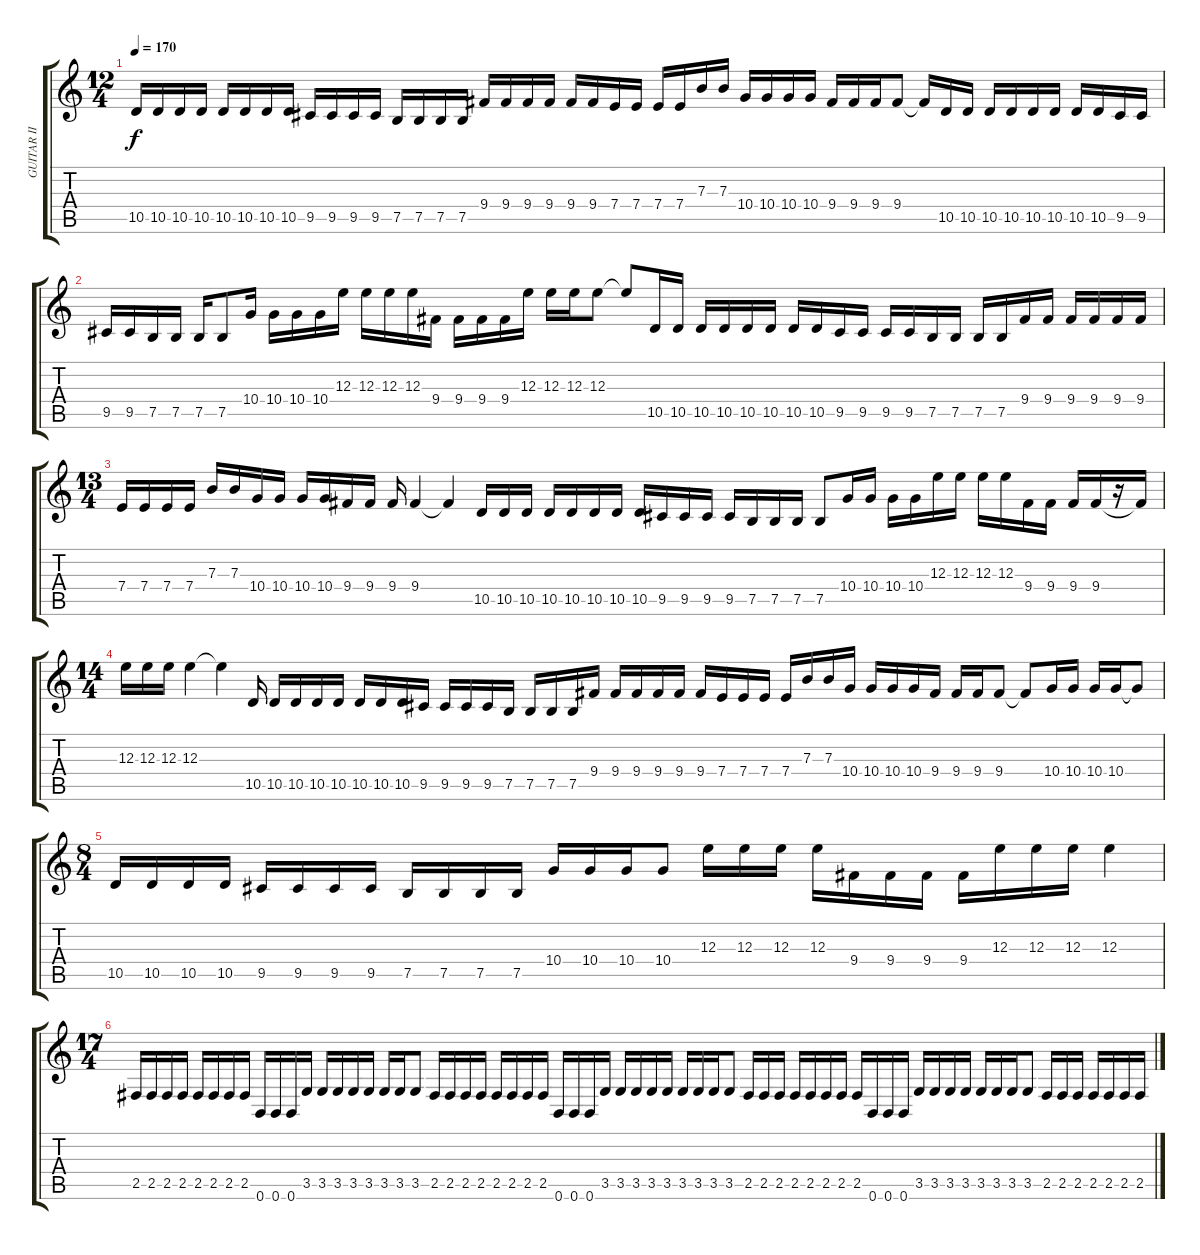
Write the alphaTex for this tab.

\track ("GUITAR II" "GUITAR II") {instrument distortionguitar}
\staff {score tabs}
\tuning (B3 Gb3 E3 A2 E2 B1) {hide}
\ts (12 4)
\tempo 170
\clef g2
\ks c
10.5.16{dy f} 10.5.16 10.5.16 10.5.16 10.5.16 10.5.16 10.5.16 10.5.16 9.5.16 9.5.16 9.5.16 9.5.16 7.5.16 7.5.16 7.5.16 7.5.16 9.4.16 9.4.16 9.4.16 9.4.16 9.4.16 9.4.16 7.4.16 7.4.16 7.4.16 7.4.16 7.3.16 7.3.16 10.4.16 10.4.16 10.4.16 10.4.16 9.4.16 9.4.16 9.4.16 9.4.8 9.4{t}.16 10.5.16 10.5.16 10.5.16 10.5.16 10.5.16 10.5.16 10.5.16 10.5.16 9.5.16 9.5.16 |
9.5.16 9.5.16 7.5.16 7.5.16 7.5.16 7.5.8 10.4.16 10.4.16 10.4.16 10.4.16 12.3.16 12.3.16 12.3.16 12.3.16 9.4.16 9.4.16 9.4.16 9.4.16 12.3.16 12.3.16 12.3.16 12.3.8 12.3{t}.8 10.5.16 10.5.16 10.5.16 10.5.16 10.5.16 10.5.16 10.5.16 10.5.16 9.5.16 9.5.16 9.5.16 9.5.16 7.5.16 7.5.16 7.5.16 7.5.16 9.4.16 9.4.16 9.4.16 9.4.16 9.4.16 9.4.16 |
\ts (13 4)
7.4.16 7.4.16 7.4.16 7.4.16 7.3.16 7.3.16 10.4.16 10.4.16 10.4.16 10.4.16 9.4.16 9.4.16 9.4.16 9.4.4 9.4{t}.4 10.5.16 10.5.16 10.5.16 10.5.16 10.5.16 10.5.16 10.5.16 10.5.16 9.5.16 9.5.16 9.5.16 9.5.16 7.5.16 7.5.16 7.5.16 7.5.8 10.4.16 10.4.16 10.4.16 10.4.16 12.3.16 12.3.16 12.3.16 12.3.16 9.4.16 9.4.16 9.4.16 9.4.16 r.16 9.4{t}.16 |
\ts (14 4)
12.3.16 12.3.16 12.3.16 12.3.4 12.3{t}.4 10.5.16 10.5.16 10.5.16 10.5.16 10.5.16 10.5.16 10.5.16 10.5.16 9.5.16 9.5.16 9.5.16 9.5.16 7.5.16 7.5.16 7.5.16 7.5.16 9.4.16 9.4.16 9.4.16 9.4.16 9.4.16 9.4.16 7.4.16 7.4.16 7.4.16 7.4.16 7.3.16 7.3.16 10.4.16 10.4.16 10.4.16 10.4.16 9.4.16 9.4.16 9.4.16 9.4.8 9.4{t}.8 10.4.16 10.4.16 10.4.16 10.4.16 10.4{t}.8 |
\ts (8 4)
10.5.16 10.5.16 10.5.16 10.5.16 9.5.16 9.5.16 9.5.16 9.5.16 7.5.16 7.5.16 7.5.16 7.5.16 10.4.16 10.4.16 10.4.16 10.4.8 12.3.16 12.3.16 12.3.16 12.3.16 9.4.16 9.4.16 9.4.16 9.4.16 12.3.16 12.3.16 12.3.16 12.3.4 |
\ts (17 4)
2.5.16 2.5.16 2.5.16 2.5.16 2.5.16 2.5.16 2.5.16 2.5.16 0.6.16 0.6.16 0.6.16 3.5.16 3.5.16 3.5.16 3.5.16 3.5.16 3.5.16 3.5.16 3.5.8 2.5.16 2.5.16 2.5.16 2.5.16 2.5.16 2.5.16 2.5.16 2.5.16 0.6.16 0.6.16 0.6.16 3.5.16 3.5.16 3.5.16 3.5.16 3.5.16 3.5.16 3.5.16 3.5.16 3.5.8 2.5.16 2.5.16 2.5.16 2.5.16 2.5.16 2.5.16 2.5.16 2.5.16 0.6.16 0.6.16 0.6.16 3.5.16 3.5.16 3.5.16 3.5.16 3.5.16 3.5.16 3.5.16 3.5.8 2.5.16 2.5.16 2.5.16 2.5.16 2.5.16 2.5.16 2.5.16
